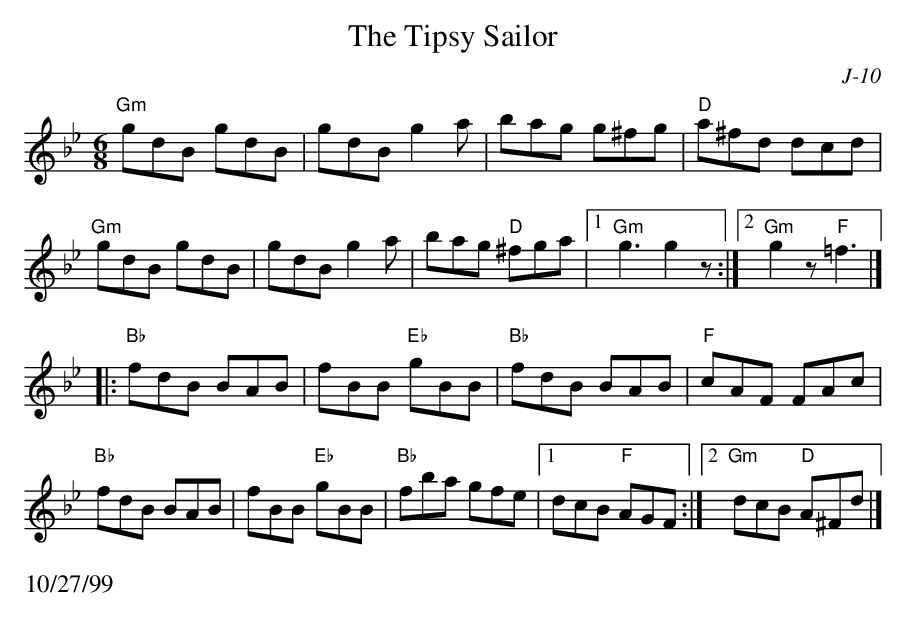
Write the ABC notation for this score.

X:1
T: Tipsy Sailor, The
C: J-10
M: 6/8
K: Gm
"Gm"gdB  gdB| gdB g2a| bag g^fg| "D"a^fd dcd|
"Gm"gdB  gdB| gdB g2a| bag "D"^fga|1 "Gm"g3 g2 z :|2 "Gm"g2 z "F"=f3 |]
|:\
"Bb"fdB BAB| fBB "Eb"gBB| "Bb"fdB BAB| "F"cAF FAc|
"Bb"fdB BAB| fBB "Eb"gBB| "Bb"fba gfe|1 dcB "F"AGF:|2 "Gm"dcB "D"A^Fd|]
